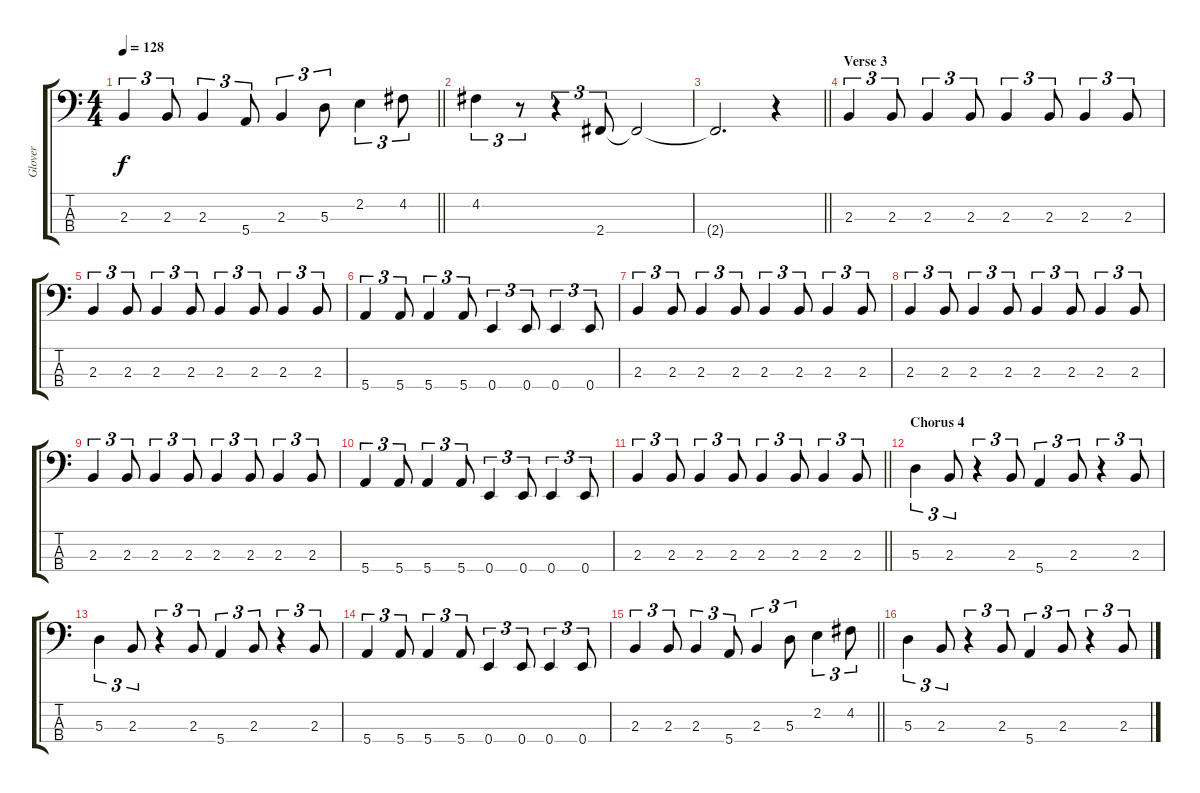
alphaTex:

\track ("Glover" "Glover") {instrument electricbassfinger}
\staff {score tabs}
\tuning (G2 D2 A1 E1) {hide}
\ts (4 4)
\tempo 128
\clef f4
\barLineRight lightlight
\ks c
2.3.4{tu (3 2) dy f} 2.3.8{tu (3 2)} 2.3.4{tu (3 2)} 5.4.8{tu (3 2)} 2.3.4{tu (3 2)} 5.3.8{tu (3 2)} 2.2.4{tu (3 2)} 4.2.8{tu (3 2)} |
4.2.4{tu (3 2)} r.8{tu (3 2)} r.4{tu (3 2)} 2.4.8{tu (3 2)} 2.4{t}.2 |
\barLineRight lightlight
2.4{t}.2{d} r.4 |
\section ("" "Verse 3")
2.3.4{tu (3 2)} 2.3.8{tu (3 2)} 2.3.4{tu (3 2)} 2.3.8{tu (3 2)} 2.3.4{tu (3 2)} 2.3.8{tu (3 2)} 2.3.4{tu (3 2)} 2.3.8{tu (3 2)} |
2.3.4{tu (3 2)} 2.3.8{tu (3 2)} 2.3.4{tu (3 2)} 2.3.8{tu (3 2)} 2.3.4{tu (3 2)} 2.3.8{tu (3 2)} 2.3.4{tu (3 2)} 2.3.8{tu (3 2)} |
5.4.4{tu (3 2)} 5.4.8{tu (3 2)} 5.4.4{tu (3 2)} 5.4.8{tu (3 2)} 0.4.4{tu (3 2)} 0.4.8{tu (3 2)} 0.4.4{tu (3 2)} 0.4.8{tu (3 2)} |
2.3.4{tu (3 2)} 2.3.8{tu (3 2)} 2.3.4{tu (3 2)} 2.3.8{tu (3 2)} 2.3.4{tu (3 2)} 2.3.8{tu (3 2)} 2.3.4{tu (3 2)} 2.3.8{tu (3 2)} |
2.3.4{tu (3 2)} 2.3.8{tu (3 2)} 2.3.4{tu (3 2)} 2.3.8{tu (3 2)} 2.3.4{tu (3 2)} 2.3.8{tu (3 2)} 2.3.4{tu (3 2)} 2.3.8{tu (3 2)} |
2.3.4{tu (3 2)} 2.3.8{tu (3 2)} 2.3.4{tu (3 2)} 2.3.8{tu (3 2)} 2.3.4{tu (3 2)} 2.3.8{tu (3 2)} 2.3.4{tu (3 2)} 2.3.8{tu (3 2)} |
5.4.4{tu (3 2)} 5.4.8{tu (3 2)} 5.4.4{tu (3 2)} 5.4.8{tu (3 2)} 0.4.4{tu (3 2)} 0.4.8{tu (3 2)} 0.4.4{tu (3 2)} 0.4.8{tu (3 2)} |
\barLineRight lightlight
2.3.4{tu (3 2)} 2.3.8{tu (3 2)} 2.3.4{tu (3 2)} 2.3.8{tu (3 2)} 2.3.4{tu (3 2)} 2.3.8{tu (3 2)} 2.3.4{tu (3 2)} 2.3.8{tu (3 2)} |
\section ("" "Chorus 4")
5.3.4{tu (3 2)} 2.3.8{tu (3 2)} r.4{tu (3 2)} 2.3.8{tu (3 2)} 5.4.4{tu (3 2)} 2.3.8{tu (3 2)} r.4{tu (3 2)} 2.3.8{tu (3 2)} |
5.3.4{tu (3 2)} 2.3.8{tu (3 2)} r.4{tu (3 2)} 2.3.8{tu (3 2)} 5.4.4{tu (3 2)} 2.3.8{tu (3 2)} r.4{tu (3 2)} 2.3.8{tu (3 2)} |
5.4.4{tu (3 2)} 5.4.8{tu (3 2)} 5.4.4{tu (3 2)} 5.4.8{tu (3 2)} 0.4.4{tu (3 2)} 0.4.8{tu (3 2)} 0.4.4{tu (3 2)} 0.4.8{tu (3 2)} |
\barLineRight lightlight
2.3.4{tu (3 2)} 2.3.8{tu (3 2)} 2.3.4{tu (3 2)} 5.4.8{tu (3 2)} 2.3.4{tu (3 2)} 5.3.8{tu (3 2)} 2.2.4{tu (3 2)} 4.2.8{tu (3 2)} |
5.3.4{tu (3 2)} 2.3.8{tu (3 2)} r.4{tu (3 2)} 2.3.8{tu (3 2)} 5.4.4{tu (3 2)} 2.3.8{tu (3 2)} r.4{tu (3 2)} 2.3.8{tu (3 2)}
